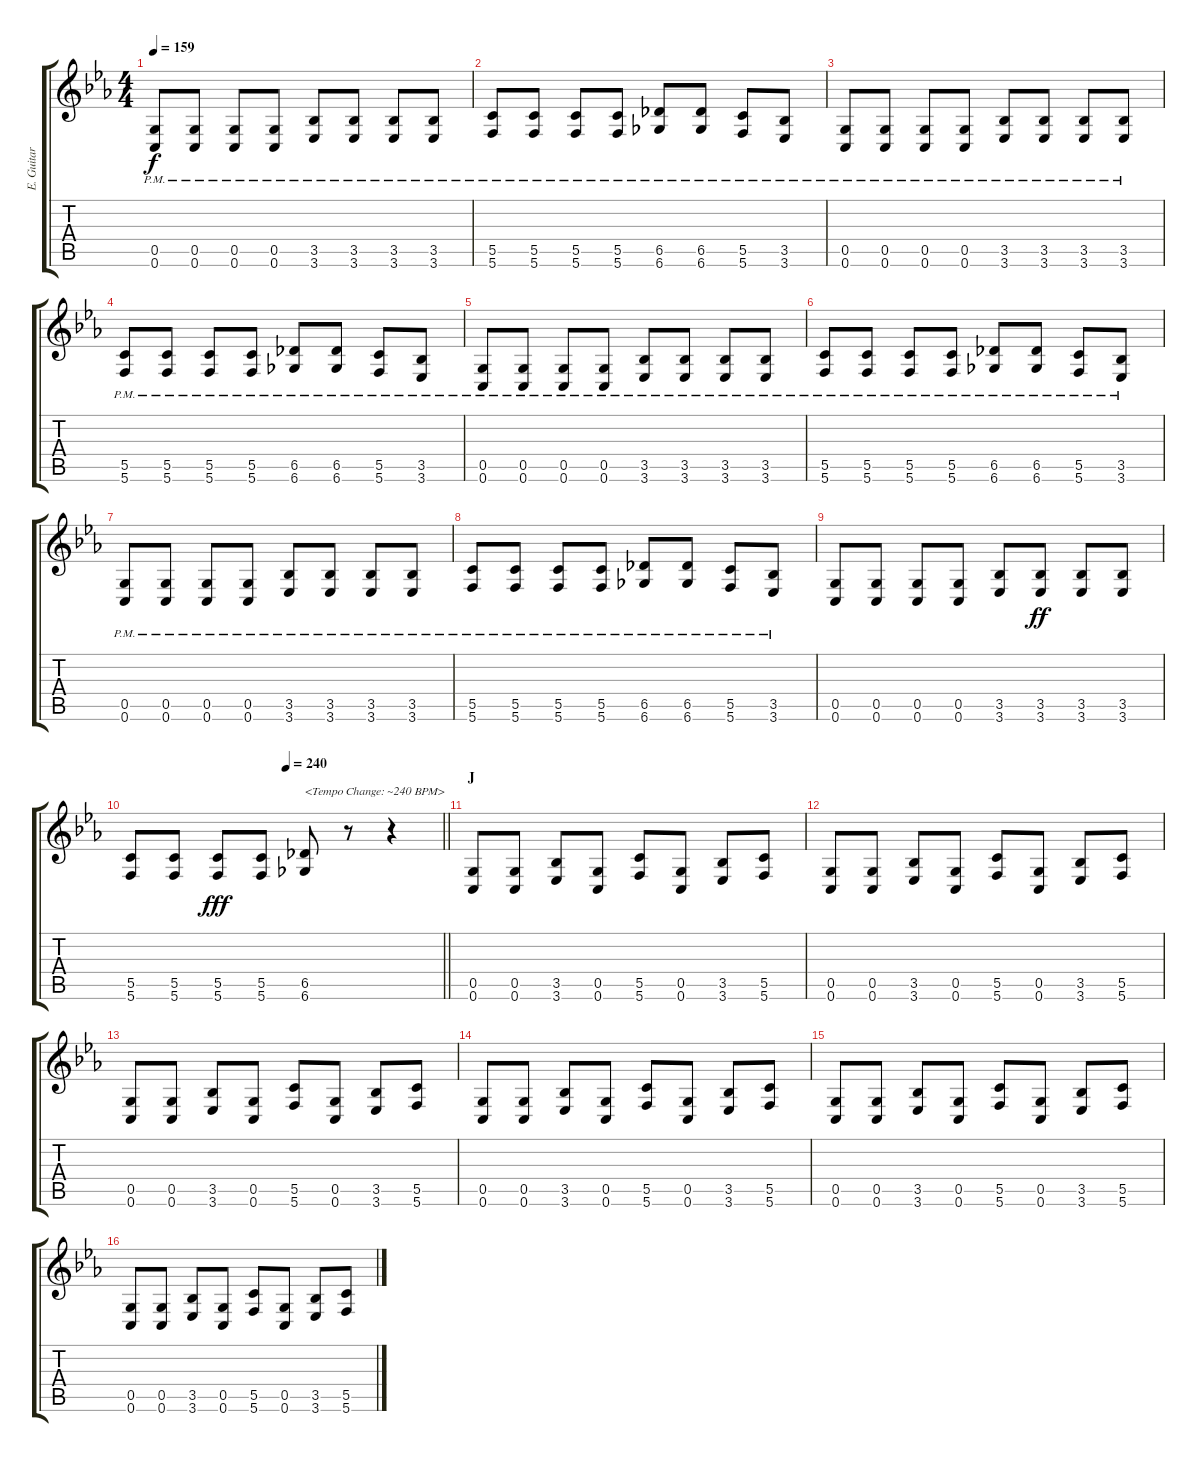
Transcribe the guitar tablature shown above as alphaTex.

\track ("E. Guitar II" "E. Guitar ") {instrument overdrivenguitar}
\staff {score tabs}
\tuning (D4 A3 F3 C3 G2 C2) {hide}
\ts (4 4)
\tempo 159
\clef g2
\ks eb
(0.5{pm} 0.6{pm}).8{dy f} (0.5{pm} 0.6{pm}).8 (0.5{pm} 0.6{pm}).8 (0.5{pm} 0.6{pm}).8 (3.5{pm} 3.6{pm}).8 (3.5{pm} 3.6{pm}).8 (3.5{pm} 3.6{pm}).8 (3.5{pm} 3.6{pm}).8 |
(5.5{pm} 5.6{pm}).8 (5.5{pm} 5.6{pm}).8 (5.5{pm} 5.6{pm}).8 (5.5{pm} 5.6{pm}).8 (6.5{pm} 6.6{pm}).8 (6.5{pm} 6.6{pm}).8 (5.5{pm} 5.6{pm}).8 (3.5{pm} 3.6{pm}).8 |
(0.5{pm} 0.6{pm}).8 (0.5{pm} 0.6{pm}).8 (0.5{pm} 0.6{pm}).8 (0.5{pm} 0.6{pm}).8 (3.5{pm} 3.6{pm}).8 (3.5{pm} 3.6{pm}).8 (3.5{pm} 3.6{pm}).8 (3.5{pm} 3.6{pm}).8 |
(5.5{pm} 5.6{pm}).8 (5.5{pm} 5.6{pm}).8 (5.5{pm} 5.6{pm}).8 (5.5{pm} 5.6{pm}).8 (6.5{pm} 6.6{pm}).8 (6.5{pm} 6.6{pm}).8 (5.5{pm} 5.6{pm}).8 (3.5{pm} 3.6{pm}).8 |
(0.5{pm} 0.6{pm}).8 (0.5{pm} 0.6{pm}).8 (0.5{pm} 0.6{pm}).8 (0.5{pm} 0.6{pm}).8 (3.5{pm} 3.6{pm}).8 (3.5{pm} 3.6{pm}).8 (3.5{pm} 3.6{pm}).8 (3.5{pm} 3.6{pm}).8 |
(5.5{pm} 5.6{pm}).8 (5.5{pm} 5.6{pm}).8 (5.5{pm} 5.6{pm}).8 (5.5{pm} 5.6{pm}).8 (6.5{pm} 6.6{pm}).8 (6.5{pm} 6.6{pm}).8 (5.5{pm} 5.6{pm}).8 (3.5{pm} 3.6{pm}).8 |
(0.5{pm} 0.6{pm}).8 (0.5{pm} 0.6{pm}).8 (0.5{pm} 0.6{pm}).8 (0.5{pm} 0.6{pm}).8 (3.5{pm} 3.6{pm}).8 (3.5{pm} 3.6{pm}).8 (3.5{pm} 3.6{pm}).8 (3.5{pm} 3.6{pm}).8 |
(5.5{pm} 5.6{pm}).8 (5.5{pm} 5.6{pm}).8 (5.5{pm} 5.6{pm}).8 (5.5{pm} 5.6{pm}).8 (6.5{pm} 6.6{pm}).8 (6.5{pm} 6.6{pm}).8 (5.5{pm} 5.6{pm}).8 (3.5{pm} 3.6{pm}).8 |
(0.5 0.6).8 (0.5 0.6).8 (0.5 0.6).8 (0.5 0.6).8 (3.5 3.6).8 (3.5 3.6).8{dy ff} (3.5 3.6).8 (3.5 3.6).8 |
\tempo (240 0.5)
\barLineRight lightlight
(5.5 5.6).8 (5.5 5.6).8 (5.5 5.6).8{dy fff} (5.5 5.6).8 (6.5 6.6).8{txt "<Tempo Change: ~240 BPM>"} r.8 r.4 |
\section ("" "J")
(0.5 0.6).8 (0.5 0.6).8 (3.5 3.6).8 (0.5 0.6).8 (5.5 5.6).8 (0.5 0.6).8 (3.5 3.6).8 (5.5 5.6).8 |
(0.5 0.6).8 (0.5 0.6).8 (3.5 3.6).8 (0.5 0.6).8 (5.5 5.6).8 (0.5 0.6).8 (3.5 3.6).8 (5.5 5.6).8 |
(0.5 0.6).8 (0.5 0.6).8 (3.5 3.6).8 (0.5 0.6).8 (5.5 5.6).8 (0.5 0.6).8 (3.5 3.6).8 (5.5 5.6).8 |
(0.5 0.6).8 (0.5 0.6).8 (3.5 3.6).8 (0.5 0.6).8 (5.5 5.6).8 (0.5 0.6).8 (3.5 3.6).8 (5.5 5.6).8 |
(0.5 0.6).8 (0.5 0.6).8 (3.5 3.6).8 (0.5 0.6).8 (5.5 5.6).8 (0.5 0.6).8 (3.5 3.6).8 (5.5 5.6).8 |
(0.5 0.6).8 (0.5 0.6).8 (3.5 3.6).8 (0.5 0.6).8 (5.5 5.6).8 (0.5 0.6).8 (3.5 3.6).8 (5.5 5.6).8
